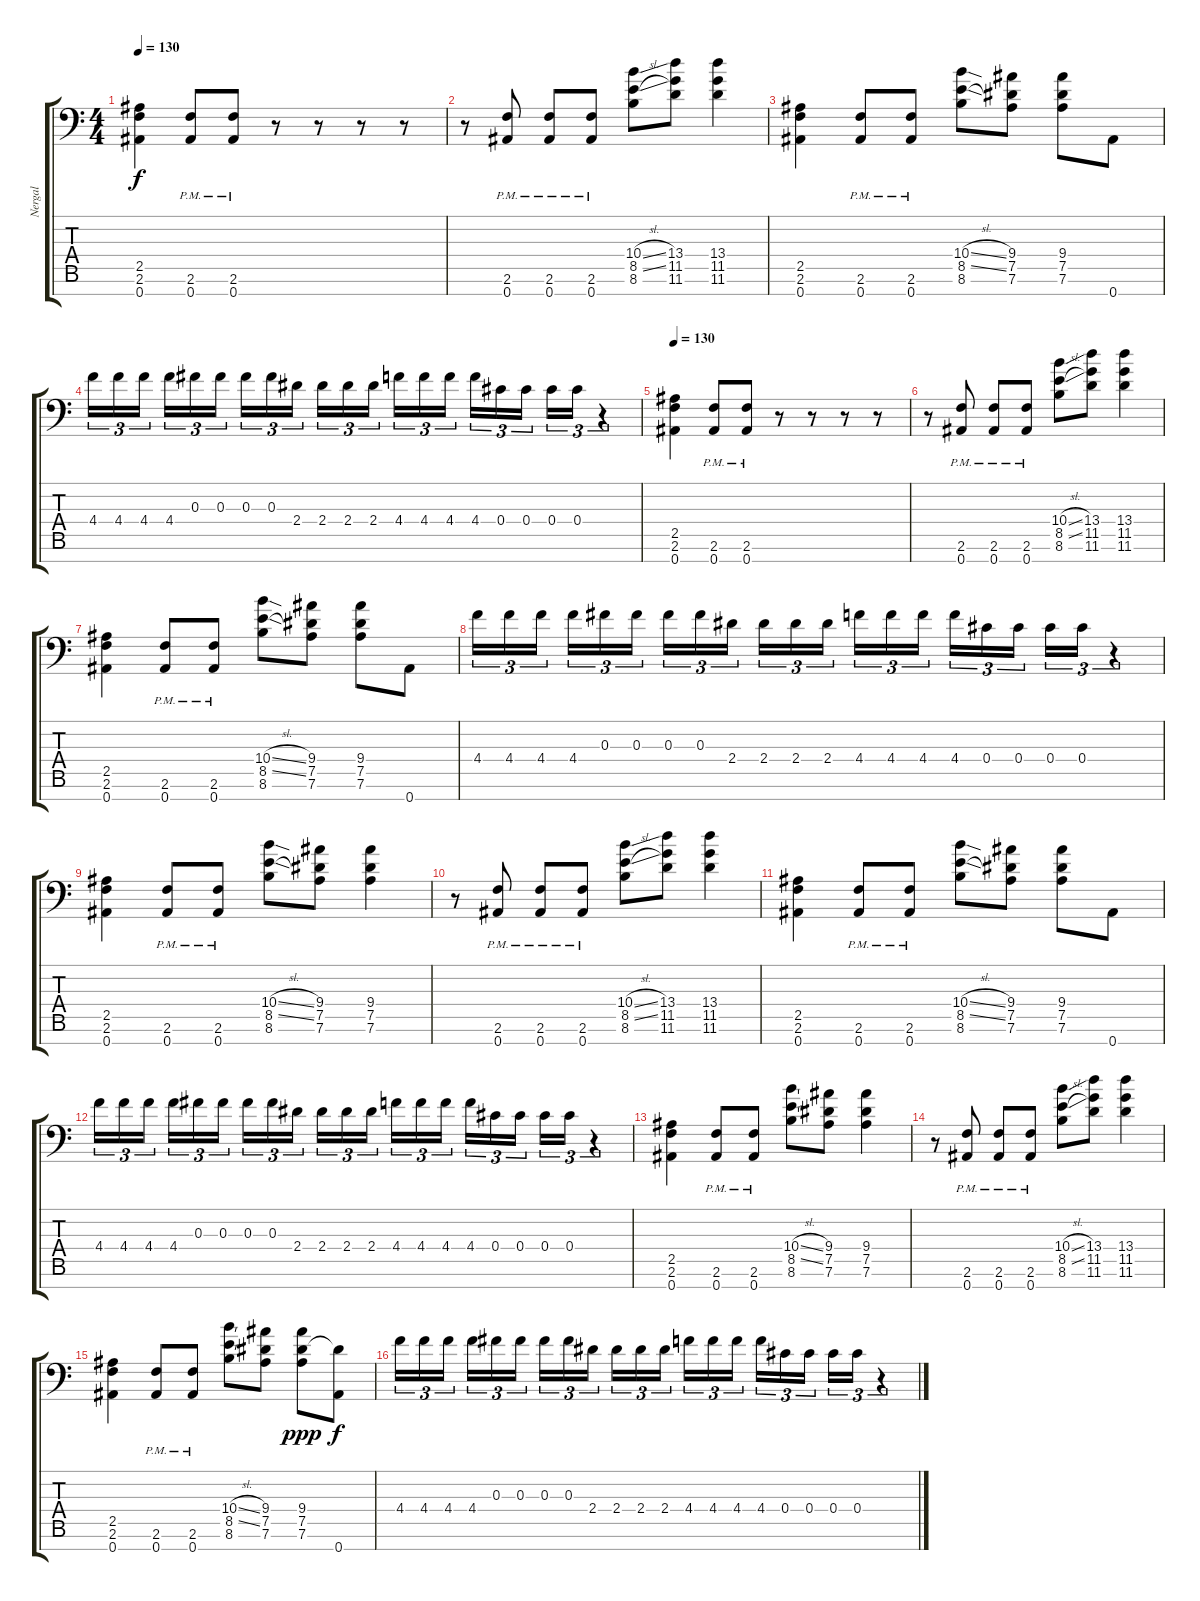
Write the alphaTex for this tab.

\track ("Nergal" "Nergal") {instrument distortionguitar}
\staff {score tabs}
\tuning (Eb4 Bb3 Gb3 Db3 Ab2 Eb2 Bb1) {hide}
\ts (4 4)
\tempo 130
\clef f4
\ks c
(2.5 2.6 0.7).4{dy f volume 16} (2.6{pm} 0.7{pm}).8 (2.6{pm} 0.7{pm}).8 r.8 r.8 r.8 r.8 |
r.8 (2.6{pm} 0.7{pm}).8 (2.6{pm} 0.7{pm}).8 (2.6{pm} 0.7{pm}).8 (10.4{sl} 8.5{sl} 8.6).8 (13.4 11.5 11.6).8 (13.4 11.5 11.6).4 |
(2.5 2.6 0.7).4 (2.6{pm} 0.7{pm}).8 (2.6{pm} 0.7{pm}).8 (10.4{sl} 8.5{sl} 8.6).8 (9.4 7.5 7.6).8 (9.4 7.5 7.6).8 0.7.8 |
4.4.16{tu (3 2)} 4.4.16{tu (3 2)} 4.4.16{tu (3 2) beam splitsecondary} 4.4.16{tu (3 2)} 0.3.16{tu (3 2)} 0.3.16{tu (3 2)} 0.3.16{tu (3 2)} 0.3.16{tu (3 2)} 2.4.16{tu (3 2) beam splitsecondary} 2.4.16{tu (3 2)} 2.4.16{tu (3 2)} 2.4.16{tu (3 2)} 4.4.16{tu (3 2)} 4.4.16{tu (3 2)} 4.4.16{tu (3 2) beam splitsecondary} 4.4.16{tu (3 2)} 0.4.16{tu (3 2)} 0.4.16{tu (3 2)} 0.4.16{tu (3 2)} 0.4.16{tu (3 2)} r.4{tu (3 2)} |
\tempo 130
(2.5 2.6 0.7).4{volume 16} (2.6{pm} 0.7{pm}).8 (2.6{pm} 0.7{pm}).8 r.8 r.8 r.8 r.8 |
r.8 (2.6{pm} 0.7{pm}).8 (2.6{pm} 0.7{pm}).8 (2.6{pm} 0.7{pm}).8 (10.4{sl} 8.5{sl} 8.6).8 (13.4 11.5 11.6).8 (13.4 11.5 11.6).4 |
(2.5 2.6 0.7).4 (2.6{pm} 0.7{pm}).8 (2.6{pm} 0.7{pm}).8 (10.4{sl} 8.5{sl} 8.6).8 (9.4 7.5 7.6).8 (9.4 7.5 7.6).8 0.7.8 |
4.4.16{tu (3 2)} 4.4.16{tu (3 2)} 4.4.16{tu (3 2) beam splitsecondary} 4.4.16{tu (3 2)} 0.3.16{tu (3 2)} 0.3.16{tu (3 2)} 0.3.16{tu (3 2)} 0.3.16{tu (3 2)} 2.4.16{tu (3 2) beam splitsecondary} 2.4.16{tu (3 2)} 2.4.16{tu (3 2)} 2.4.16{tu (3 2)} 4.4.16{tu (3 2)} 4.4.16{tu (3 2)} 4.4.16{tu (3 2) beam splitsecondary} 4.4.16{tu (3 2)} 0.4.16{tu (3 2)} 0.4.16{tu (3 2)} 0.4.16{tu (3 2)} 0.4.16{tu (3 2)} r.4{tu (3 2)} |
(2.5 2.6 0.7).4 (2.6{pm} 0.7{pm}).8 (2.6{pm} 0.7{pm}).8 (10.4{sl} 8.5{sl} 8.6).8 (9.4 7.5 7.6).8 (9.4 7.5 7.6).4 |
r.8 (2.6{pm} 0.7{pm}).8 (2.6{pm} 0.7{pm}).8 (2.6{pm} 0.7{pm}).8 (10.4{sl} 8.5{sl} 8.6).8 (13.4 11.5 11.6).8 (13.4 11.5 11.6).4 |
(2.5 2.6 0.7).4 (2.6{pm} 0.7{pm}).8 (2.6{pm} 0.7{pm}).8 (10.4{sl} 8.5{sl} 8.6).8 (9.4 7.5 7.6).8 (9.4 7.5 7.6).8 0.7.8 |
4.4.16{tu (3 2)} 4.4.16{tu (3 2)} 4.4.16{tu (3 2) beam splitsecondary} 4.4.16{tu (3 2)} 0.3.16{tu (3 2)} 0.3.16{tu (3 2)} 0.3.16{tu (3 2)} 0.3.16{tu (3 2)} 2.4.16{tu (3 2) beam splitsecondary} 2.4.16{tu (3 2)} 2.4.16{tu (3 2)} 2.4.16{tu (3 2)} 4.4.16{tu (3 2)} 4.4.16{tu (3 2)} 4.4.16{tu (3 2) beam splitsecondary} 4.4.16{tu (3 2)} 0.4.16{tu (3 2)} 0.4.16{tu (3 2)} 0.4.16{tu (3 2)} 0.4.16{tu (3 2)} r.4{tu (3 2)} |
(2.5 2.6 0.7).4 (2.6{pm} 0.7{pm}).8 (2.6{pm} 0.7{pm}).8 (10.4{sl} 8.5{sl} 8.6).8 (9.4 7.5 7.6).8 (9.4 7.5 7.6).4 |
r.8 (2.6{pm} 0.7{pm}).8 (2.6{pm} 0.7{pm}).8 (2.6{pm} 0.7{pm}).8 (10.4{sl} 8.5{sl} 8.6).8 (13.4 11.5 11.6).8 (13.4 11.5 11.6).4 |
(2.5 2.6 0.7).4 (2.6{pm} 0.7{pm}).8 (2.6{pm} 0.7{pm}).8 (10.4{sl} 8.5{sl} 8.6).8 (9.4 7.5 7.6).8 (9.4 7.5 7.6).8{dy ppp} (7.5{t} 0.7).8{dy f} |
4.4.16{tu (3 2)} 4.4.16{tu (3 2)} 4.4.16{tu (3 2) beam splitsecondary} 4.4.16{tu (3 2)} 0.3.16{tu (3 2)} 0.3.16{tu (3 2)} 0.3.16{tu (3 2)} 0.3.16{tu (3 2)} 2.4.16{tu (3 2) beam splitsecondary} 2.4.16{tu (3 2)} 2.4.16{tu (3 2)} 2.4.16{tu (3 2)} 4.4.16{tu (3 2)} 4.4.16{tu (3 2)} 4.4.16{tu (3 2) beam splitsecondary} 4.4.16{tu (3 2)} 0.4.16{tu (3 2)} 0.4.16{tu (3 2)} 0.4.16{tu (3 2)} 0.4.16{tu (3 2)} r.4{tu (3 2)}
